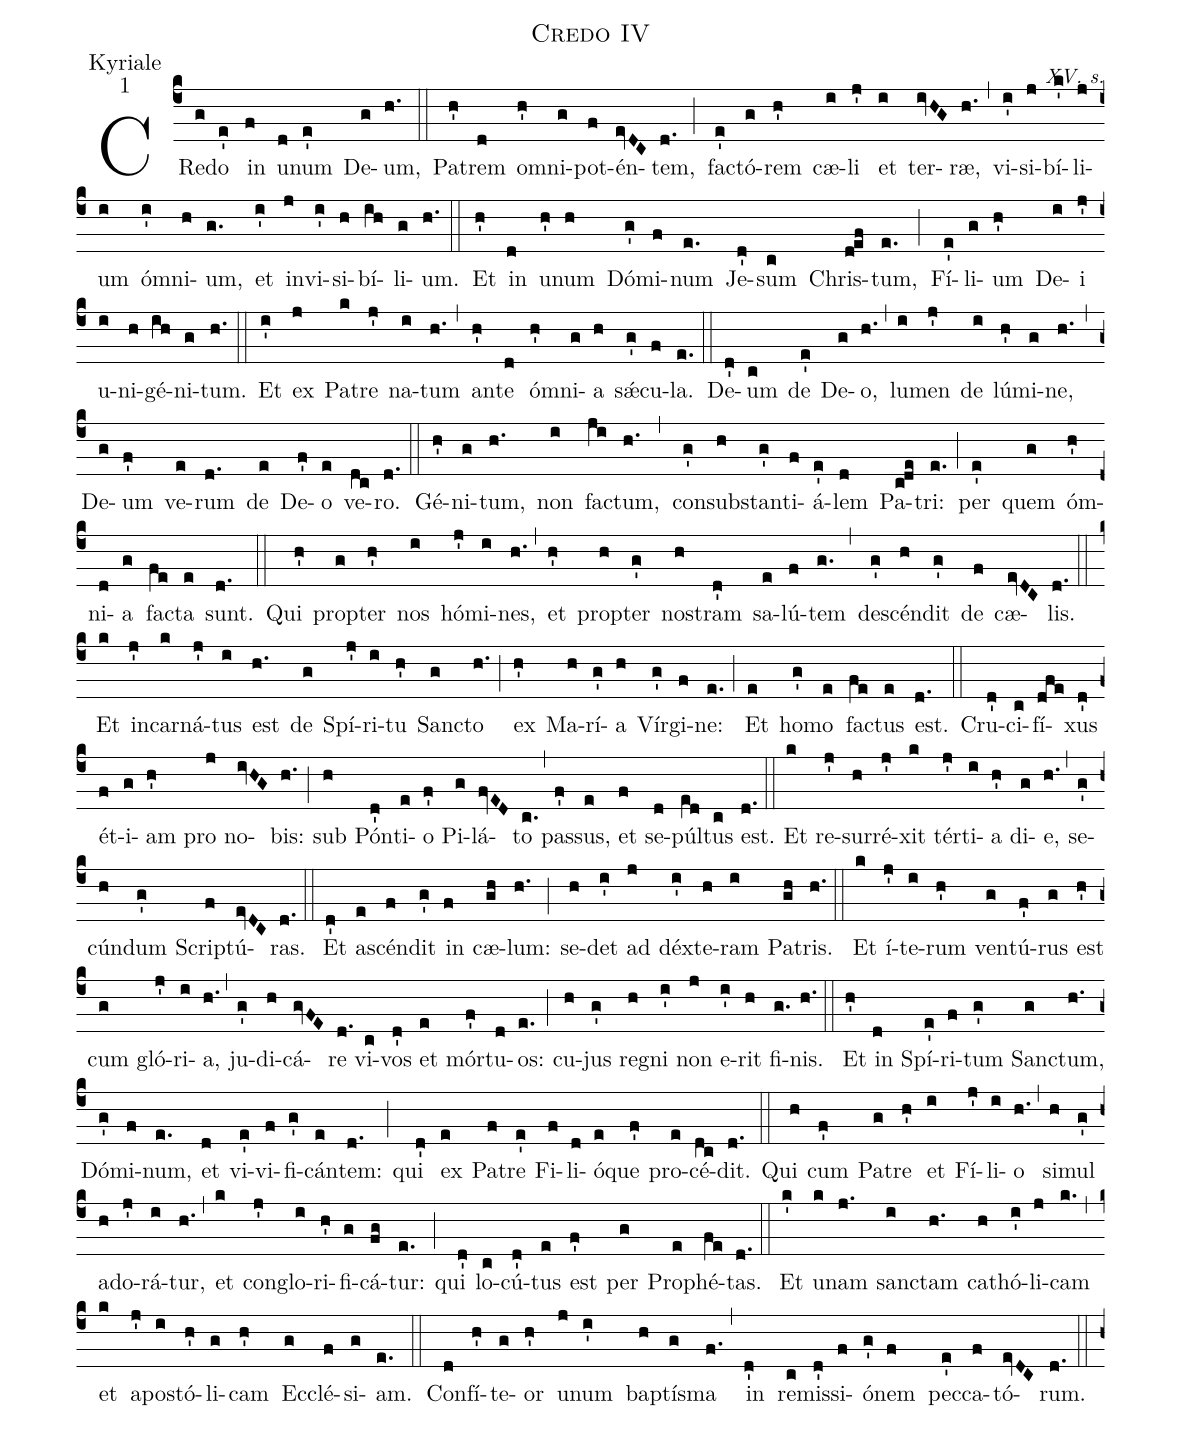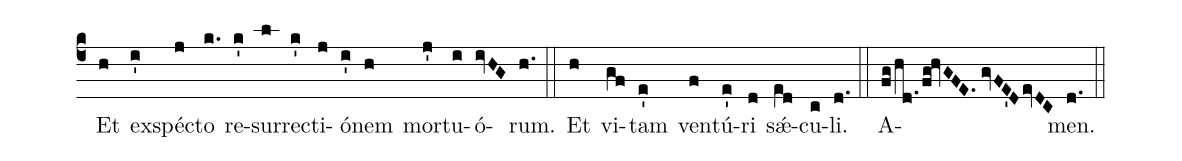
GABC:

name:Credo IV;
office-part:Kyriale;
mode:1;
commentary:XV. s.;
%%
(c4) CRe(g)do(e') in(f) u(d)num(e') De(g)um,(h.) (::)
Pa(h')trem(d) om(h')ni(g)pot(f)én(evDC)tem,(d.) (;) fac(e')tó(g)rem(h') cæ(i)li(j') et(i) ter(ivHG)ræ,(h.) (,) vi(i')si(j)bí(k')li(j)um(i) óm(i')ni(h)um,(g.) et(i') in(j)vi(i')si(h)bí(ih)li(g)um.(h.) (::)
Et(h') in(d) u(h')num(h) Dó(g')mi(f)num(e.) Je(d')sum(c) Chris(def)tum,(e.) (;) Fí(e')li(g)um(h') De(i)i(j') u(i)ni(h)gé(ih)ni(g)tum.(h.) (::)
Et(i') ex(j) Pa(k)tre(j') na(i)tum(h.) (,) an(h')te(d) óm(h')ni(g)a(h) sǽ(g')cu(f)la.(e.) (::)
De(d')um(c) de(e') De(g)o,(h.) (,) lu(i)men(j') de(i) lú(h')mi(g)ne,(h.) (,) De(g)um(f') ve(e)rum(d.) de(e) De(f')o(e) ve(dc)ro.(d.) (::)
Gé(h')ni(g)tum,(h.) non(i) fac(ji)tum,(h.) (,) con(g')sub(h)stan(g')ti(f)á(e')lem(d) Pa(cde)tri:(e.) (;) per(e') quem(g) óm(h')ni(d)a(g) fac(fe)ta(e) sunt.(d.) (::)
Qui(h') prop(g)ter(h') nos(i) hó(j')mi(i)nes,(h.) (,) et(h') prop(h)ter(g') nos(h)tram(d') sa(e)lú(f)tem(g.) (,) de(g')scén(h)dit(g') de(f) cæ(evDC)lis.(d.) (::)
Et(k) in(j')car(k)ná(j')tus(i) est(h.) de(g) Spí(j')ri(i)tu(h') Sanc(g)to(h.) (;) ex(h') Ma(h)rí(g')a(h) Vír(g')gi(f)ne:(e.) (;) Et(e) ho(g')mo(e) fac(fe)tus(e) est.(d.) (::)
Cru(d')ci(c)fí(dfe)xus(d') ét(f)i(g)am(h') pro(j) no(ivHG)bis:(h.) (;) sub(h) Pón(d')ti(e)o(f') Pi(g)lá(fvED)to(c.) (,) pas(f')sus,(e) et(f) se(d)púl(e[ll:1]d)tus(c) est.(d.) (::)
Et(k) re(j')sur(h)ré(j')xit(k) tér(j')ti(i)a(h') di(g)e,(h.) (,) se(g')cún(h)dum(g') Scrip(f)tú(evDC)ras.(d.) (::)
Et(d') a(e)scén(f)dit(g') in(f) cæ(gh)lum:(h.) (;) se(h)det(i') ad(j) déx(i')te(h)ram(i) Pa(gh)tris.(h.) (::)
Et(k) í(j')te(i)rum(h') ven(g)tú(f')rus(g) est(h') cum(g) gló(j')ri(i)a,(h.) (,) ju(g')di(h)cá(gvFE)re(d.) vi(c)vos(d') et(e) mór(f')tu(d)os:(e.) (;) cu(h)jus(g') re(h)gni(i') non(j) e(i')rit(h) fi(g.)nis.(h.) (::)
Et(h') in(d) Spí(e')ri(f)tum(g') Sanc(g)tum,(h.) Dó(g')mi(f)num,(e.) et(d) vi(e')vi(f)fi(g')cán(e)tem:(d.) (;) qui(d') ex(e) Pa(f)tre(e') Fi(f)li(d)ó(e)que(f') pro(e)cé(dc)dit.(d.) (::)
Qui(h) cum(f') Pa(g)tre(h') et(i) Fí(j')li(i)o(h.) (,) si(h)mul(g') ad(h)o(j')rá(i)tur,(h.) (,) et(k) con(j')glo(i)ri(h')fi(g)cá(fg)tur:(e.) (;) qui(d') lo(c)cú(d')tus(e) est(f') per(g) Pro(e)phé(fe)tas.(d.) (::)
Et(k') u(k)nam(j.) sanc(i)tam(h.) ca(h)thó(i')li(j)cam(k.) (,) et(k) a(j')pos(i)tó(h')li(g)cam(h') Ec(g)clé(f)si(g)am.(e.) (::)
Con(d)fí(h')te(g)or(h') u(j)num(i') bap(h)tís(g)ma(f.) (,) in(d') re(c)mis(d')si(f)ó(g')nem(f) pec(e')ca(f)tó(evDC)rum.(d.) (::)
Et(h) ex(i')spéc(j)to(k.) re(k')sur(l)rec(k')ti(j)ó(i')nem(h) mor(j')tu(i)ó(ivHG)rum.(h.) (::)
Et(h) vi(gf)tam(e') ven(f)tú(e')ri(d) sǽ(e[ll:1]d)cu(c)li.(d.) (::)
A(fg/hd./fg!hvGFE.//gvFE'DevDC)men.(d.) (::)
